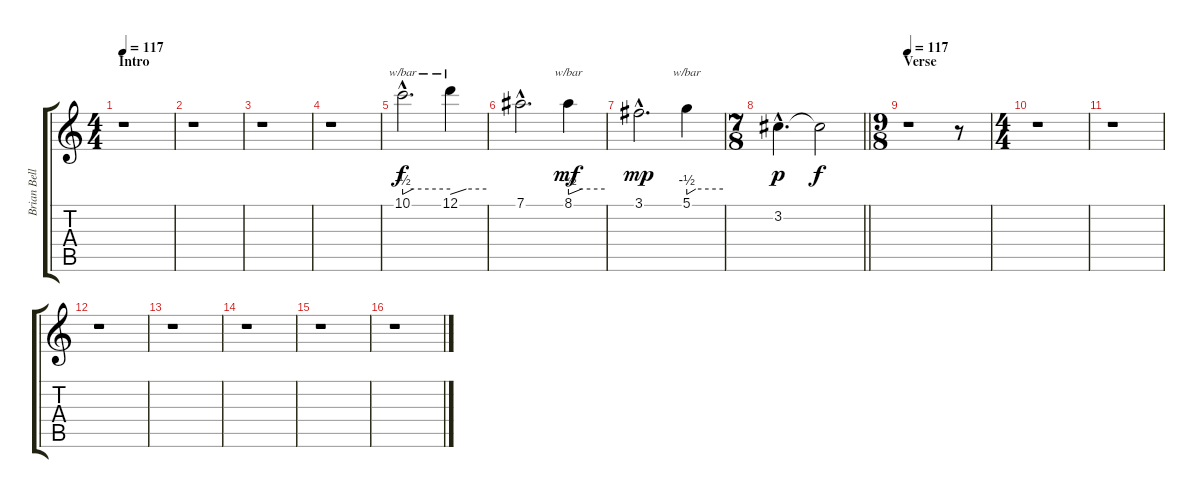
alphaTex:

\track ("Brian Bell" "Brian Bell") {instrument overdrivenguitar}
\staff {score tabs}
\tuning (Eb4 Bb3 Gb3 Db3 Ab2 Eb2) {hide}
\ts (4 4)
\section ("" "Intro")
\tempo 117
\tempo 110
\tempo 117
\clef g2
\ks c
r.1{dy f instrument overdrivenguitar} |
r.1 |
r.1 |
r.1 |
10.1{hac}.2{d tbe (custom default 0 -2 13 0 60 0)} 12.1.4{tbe (custom default 0 -2 27 0 60 0)} |
7.1{hac}.2{d} 8.1.4{tbe (custom default 0 -2 22 0 60 0) dy mf} |
3.1{hac}.2{d dy mp} 5.1.4{tbe (custom default 0 -2 15 0 60 0)} |
\ts (7 8)
\barLineRight lightlight
3.2{hac}.4{d dy p} 3.2{t}.2{dy f} |
\ts (9 8)
\section ("" "Verse")
\tempo 117
r.1 r.8 |
\ts (4 4)
r.1 |
r.1 |
r.1 |
r.1 |
r.1 |
r.1 |
r.1
